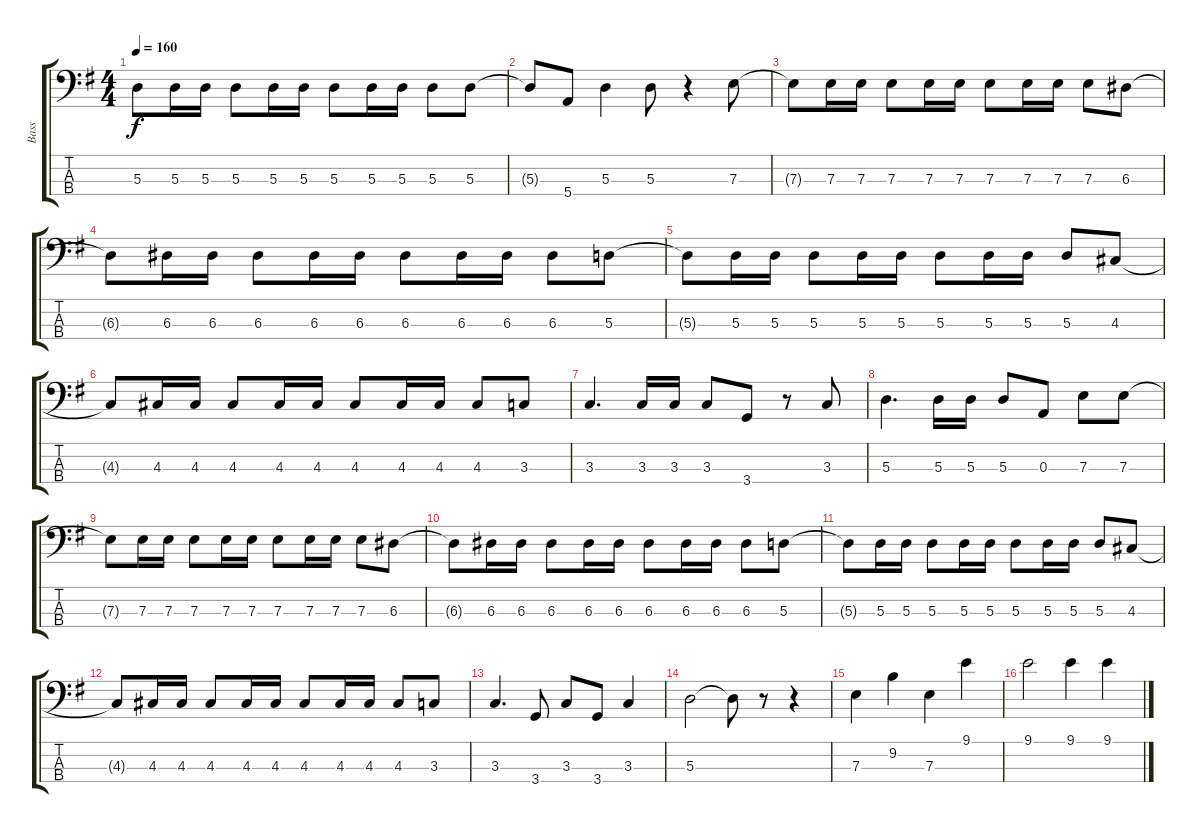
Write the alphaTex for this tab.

\track ("Bass" "Bass") {instrument electricbassfinger}
\staff {score tabs}
\tuning (G2 D2 A1 E1) {hide}
\ts (4 4)
\tempo 160
\clef f4
\ks g
5.3.8{dy f} 5.3.16 5.3.16 5.3.8 5.3.16 5.3.16 5.3.8 5.3.16 5.3.16 5.3.8 5.3.8 |
5.3{t}.8 5.4.8 5.3.4 5.3.8 r.4 7.3.8 |
7.3{t}.8 7.3.16 7.3.16 7.3.8 7.3.16 7.3.16 7.3.8 7.3.16 7.3.16 7.3.8 6.3.8 |
6.3{t}.8 6.3.16 6.3.16 6.3.8 6.3.16 6.3.16 6.3.8 6.3.16 6.3.16 6.3.8 5.3.8 |
5.3{t}.8 5.3.16 5.3.16 5.3.8 5.3.16 5.3.16 5.3.8 5.3.16 5.3.16 5.3.8 4.3.8 |
4.3{t}.8 4.3.16 4.3.16 4.3.8 4.3.16 4.3.16 4.3.8 4.3.16 4.3.16 4.3.8 3.3.8 |
3.3.4{d} 3.3.16 3.3.16 3.3.8 3.4.8 r.8 3.3.8 |
5.3.4{d} 5.3.16 5.3.16 5.3.8 0.3.8 7.3.8 7.3.8 |
7.3{t}.8 7.3.16 7.3.16 7.3.8 7.3.16 7.3.16 7.3.8 7.3.16 7.3.16 7.3.8 6.3.8 |
6.3{t}.8 6.3.16 6.3.16 6.3.8 6.3.16 6.3.16 6.3.8 6.3.16 6.3.16 6.3.8 5.3.8 |
5.3{t}.8 5.3.16 5.3.16 5.3.8 5.3.16 5.3.16 5.3.8 5.3.16 5.3.16 5.3.8 4.3.8 |
4.3{t}.8 4.3.16 4.3.16 4.3.8 4.3.16 4.3.16 4.3.8 4.3.16 4.3.16 4.3.8 3.3.8 |
3.3.4{d} 3.4.8 3.3.8 3.4.8 3.3.4 |
5.3.2 5.3{t}.8 r.8 r.4 |
7.3.4 9.2.4 7.3.4 9.1.4 |
9.1.2 9.1.4 9.1.4
